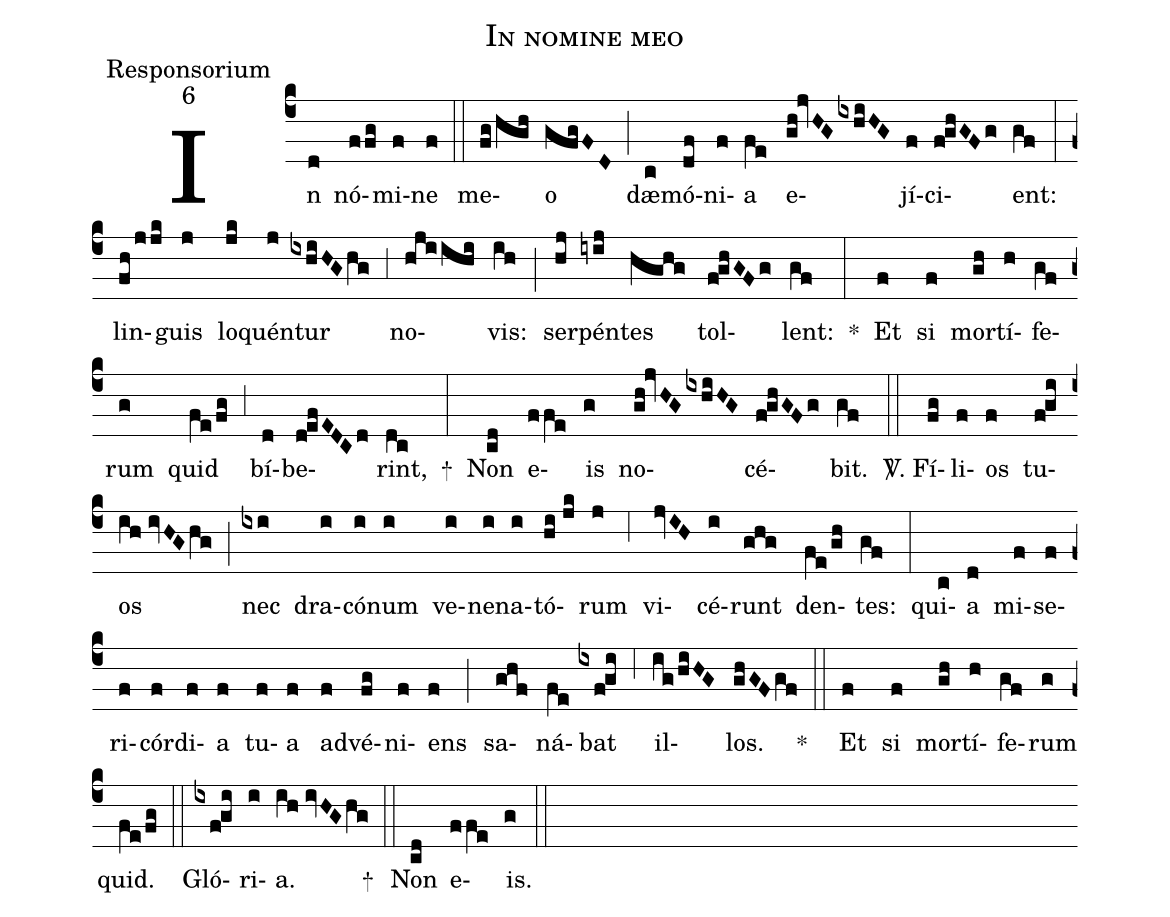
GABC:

name:In nomine meo;
office-part:Responsorium;
mode:6;
%%
(c4) In(d) nó(ffg)mi(f)ne(f) (::)
me(fg/hgh)o(gfgFD) (;) dæ(c)mó(df)ni(f)a(fe) e(gh!jvHG/ixhiHG)jí(f)ci(f!ghGFg)ent:(gf) (:)
lin(fh/jjk)guis(j) lo(jk)quén(j)tur(ixhiHGhg) (,3) no(hjiihi)vis:(ih) (;) ser(hj)pén(iyij)tes(hghg) tol(f!ghGFg)lent:(gf) *(:) Et(f) si(f) mor(gh)tí(h)fe(gf)rum(g) quid(fe/fg) (,3) bí(d)be(d!efEDCd)rint,(dc) +(:) Non(cd) e(ffe)is(g) no(gh!jvHG/ixhiHG)cé(f!ghGFg)bit.(gf) (::)

<sp>V/</sp>. Fí(fg)li(f)os(f) tu(f!gi)os(ih//ivHGhg) (;) nec(ixi) dra(i)có(i)num(i) ve(i)ne(i)na(i)tó(hi//jk)rum(j) (,6) vi(jvIH)cé(i)runt(ghg) den(fe/gh)tes:(gf) (:)
qui(c)a(d) mi(f)se(f)ri(f)cór(f)di(f)a(f) tu(f)a(f) ad(f)vé(fg)ni(f)ens(f) (;) sa(ghf)ná(fe)bat(ixf!gi) (,6) il(ig/hiHG)los.(ghGFgf) *(::) Et(f) si(f) mor(gh)tí(h)fe(gf)rum(g) quid.(fe/fg) (::)

Gló(ixf!gi)ri(i)a.(ih//ivHG/hg) +(::) Non(cd) e(ffe)is.(g) (::)
